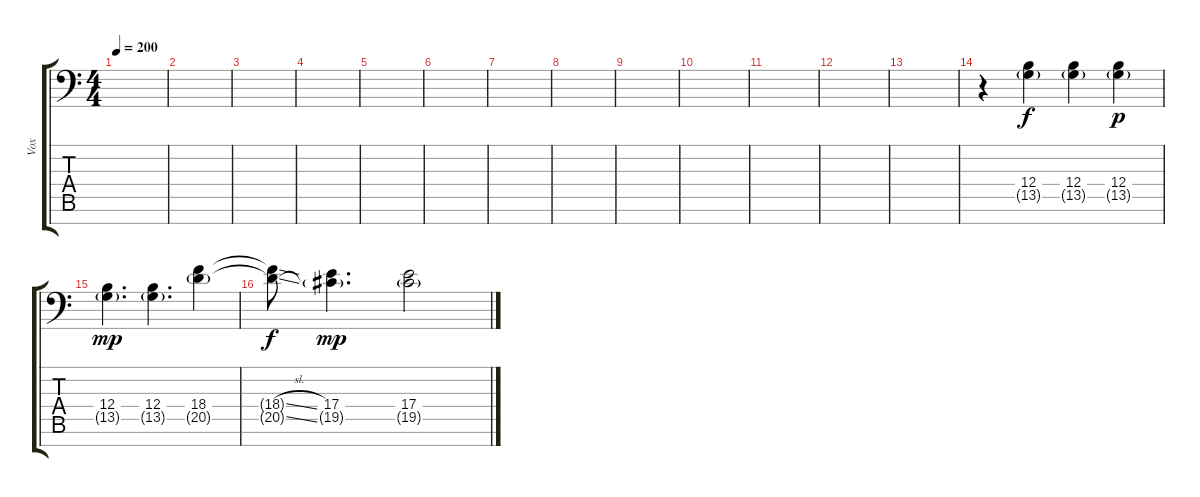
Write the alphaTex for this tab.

\track ("Vox" "Vox") {instrument cello}
\staff {score tabs}
\tuning (Db4 Ab3 E3 B2 Gb2 B1 Gb1) {hide}
\ts (4 4)
\tempo 200
\clef f4
\ks c
|
|
|
|
|
|
|
|
|
|
|
|
|
r.4 (12.4 13.5{g}).4 (12.4 13.5{g}).4 (12.4 13.5{g}).4{dy p} |
(12.4 13.5{g}).4{d dy mp} (12.4 13.5{g}).4{d} (18.4 20.5{g}).4 |
(18.4{sl t} 20.5{sl t}).8{dy f} (17.4 19.5{g}).4{d dy mp} (17.4 19.5{g}).2
